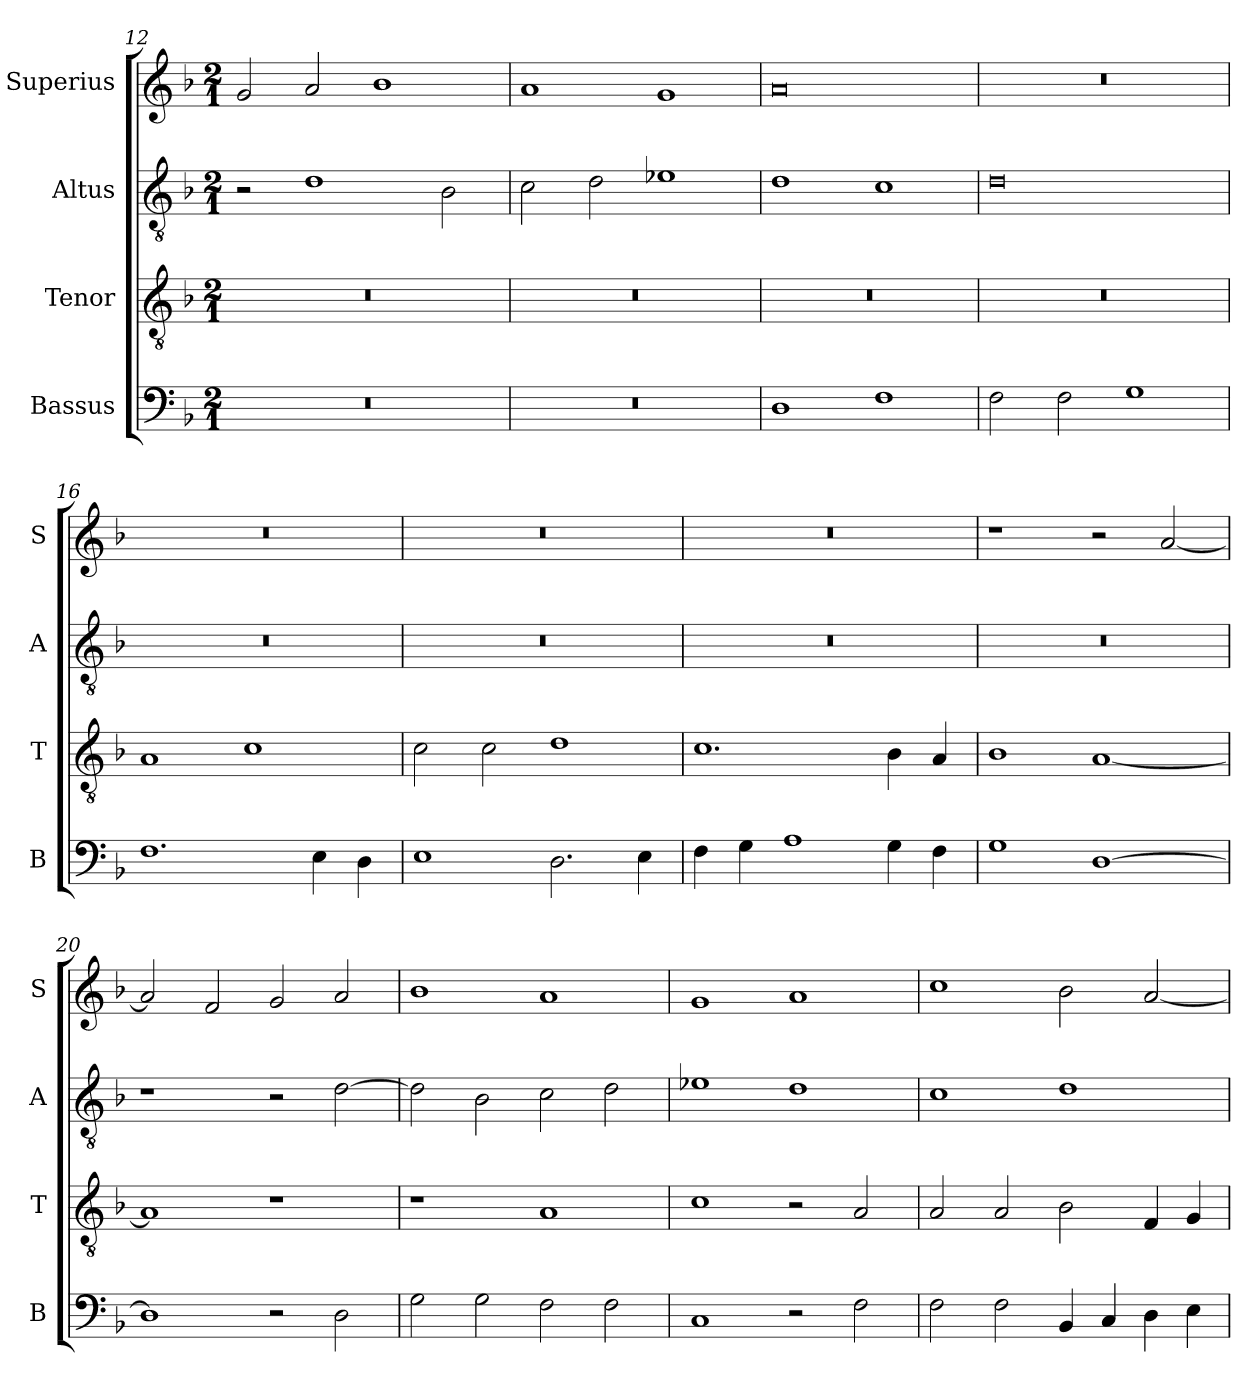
**kern	**kern	**kern	**kern
*part4	*part3	*part2	*part1
*staff4	*staff3	*staff2	*staff1
*I"Bassus	*I"Tenor	*I"Altus	*I"Superius
*I'B	*I'T	*I'A	*I'S
*clefF4	*clefGv2	*clefGv2	*clefG2
*k[b-]	*k[b-]	*k[b-]	*k[b-]
*F:	*F:	*F:	*F:
*M2/1	*M2/1	*M2/1	*M2/1
=12	=12	=12	=12
0r	0r	2r	2g
.	.	1d	2a
.	.	.	1b-
.	.	2B-	.
=13	=13	=13	=13
0r	0r	2c	1a
.	.	2d	.
.	.	1e-X	1g
=14	=14	=14	=14
1D	0r	1d	0a
1F	.	1c	.
=15	=15	=15	=15
2F	0r	0d	0r
2F	.	.	.
1G	.	.	.
=16	=16	=16	=16
1.F	1A	0r	0r
.	1c	.	.
4E	.	.	.
4D	.	.	.
=17	=17	=17	=17
1E	2c	0r	0r
.	2c	.	.
2.D	1d	.	.
4E	.	.	.
=18	=18	=18	=18
4F	1.c	0r	0r
4G	.	.	.
1A	.	.	.
4G	4B-	.	.
4F	4A	.	.
=19	=19	=19	=19
1G	1B-	0r	1r
[1D	[1A	.	2r
.	.	.	[2a
=20	=20	=20	=20
1D]	1A]	1r	2a]
.	.	.	2f
2r	1r	2r	2g
2D	.	[2d	2a
=21	=21	=21	=21
2G	1r	2d]	1b-
2G	.	2B-	.
2F	1A	2c	1a
2F	.	2d	.
=22	=22	=22	=22
1C	1c	1e-X	1g
2r	2r	1d	1a
2F	2A	.	.
=23	=23	=23	=23
2F	2A	1c	1cc
2F	2A	.	.
4BB-	2B-	1d	2b-
4C	.	.	.
4D	4F	.	[2a
4E	4G	.	.
=	=	=	=
*-	*-	*-	*-
